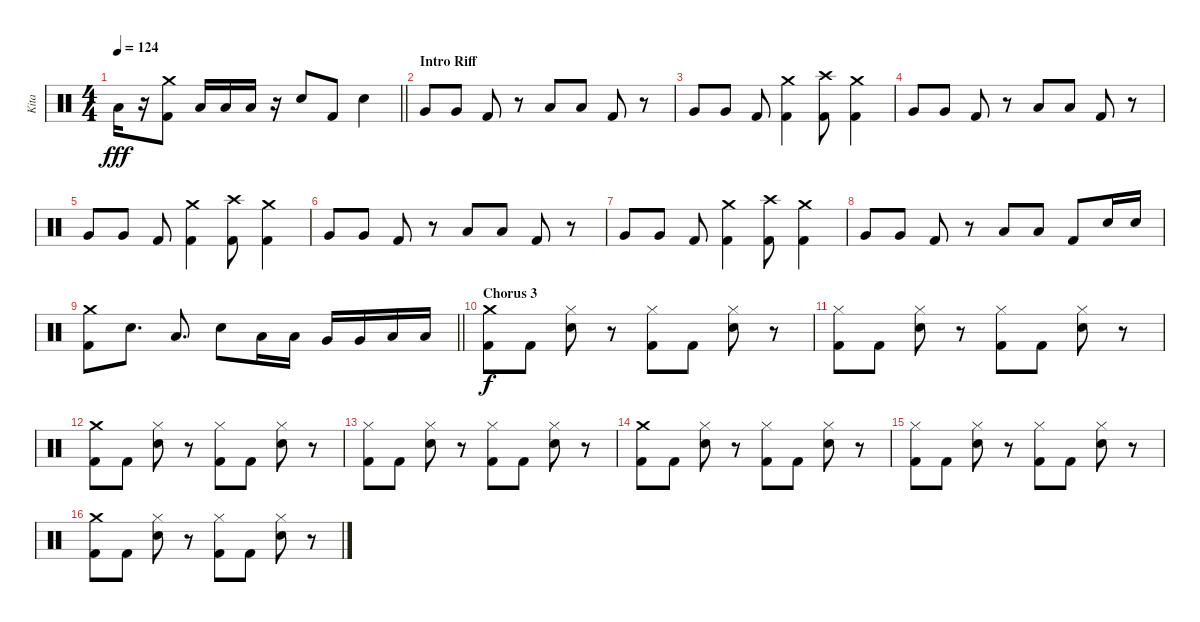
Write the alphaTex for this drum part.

\track ("Kita" "Kita") {instrument percussion}
\staff {score}
\articulation defaults
\ts (4 4)
\tempo 124
\clef neutral
\barLineRight lightlight
\ks c "Low Floor Tom (hit)".16{dy fff}
r.16 ("Crash medium (hit)" "Kick (hit) 2").8 "Low Floor Tom (hit)".16 "Low Floor Tom (hit)".16 "Low Floor Tom (hit)".16 r.16 "Snare (hit) 2".8 "Kick (hit) 2".8 "Snare (hit) 2".4 |
\section ("" "Intro Riff")
"Very Low Tom (hit)".8{volume 13} "Very Low Tom (hit)".8 "Kick (hit) 2".8 r.8 "Low Floor Tom (hit)".8 "Low Floor Tom (hit)".8 "Kick (hit) 2".8 r.8 |
"Very Low Tom (hit)".8 "Very Low Tom (hit)".8 "Kick (hit) 2".8 ("Crash medium (hit)" "Kick (hit) 2").4 ("Crash high (hit)" "Kick (hit) 2").8 ("Crash medium (hit)" "Kick (hit) 2").4 |
"Very Low Tom (hit)".8 "Very Low Tom (hit)".8 "Kick (hit) 2".8 r.8 "Low Floor Tom (hit)".8 "Low Floor Tom (hit)".8 "Kick (hit) 2".8 r.8 |
"Very Low Tom (hit)".8 "Very Low Tom (hit)".8 "Kick (hit) 2".8 ("Crash medium (hit)" "Kick (hit) 2").4 ("Crash high (hit)" "Kick (hit) 2").8 ("Crash medium (hit)" "Kick (hit) 2").4 |
"Very Low Tom (hit)".8 "Very Low Tom (hit)".8 "Kick (hit) 2".8 r.8 "Low Floor Tom (hit)".8 "Low Floor Tom (hit)".8 "Kick (hit) 2".8 r.8 |
"Very Low Tom (hit)".8 "Very Low Tom (hit)".8 "Kick (hit) 2".8 ("Crash medium (hit)" "Kick (hit) 2").4 ("Crash high (hit)" "Kick (hit) 2").8 ("Crash medium (hit)" "Kick (hit) 2").4 |
"Very Low Tom (hit)".8 "Very Low Tom (hit)".8 "Kick (hit) 2".8 r.8 "Low Floor Tom (hit)".8 "Low Floor Tom (hit)".8 "Kick (hit) 2".8 "Snare (hit) 2".16 "Snare (hit) 2".16 |
\barLineRight lightlight
("Crash medium (hit)" "Kick (hit) 2").8 "Snare (hit) 2".8{d} "Low Floor Tom (hit)".8{d} "Snare (hit) 2".8 "Low Tom (hit)".16 "Low Tom (hit)".16 "Very Low Tom (hit)".16 "Very Low Tom (hit)".16 "Low Floor Tom (hit)".16 "Low Floor Tom (hit)".16 |
\section ("" "Chorus 3")
("Crash medium (hit)" "Kick (hit) 2").8{dy f} "Kick (hit) 2".8 ("Hi-Hat (closed)" "Snare (hit) 2").8 r.8 ("Hi-Hat (closed)" "Kick (hit) 2").8 "Kick (hit) 2".8 ("Hi-Hat (closed)" "Snare (hit) 2").8 r.8 |
("Hi-Hat (closed)" "Kick (hit) 2").8 "Kick (hit) 2".8 ("Hi-Hat (closed)" "Snare (hit) 2").8 r.8 ("Hi-Hat (closed)" "Kick (hit) 2").8 "Kick (hit) 2".8 ("Hi-Hat (closed)" "Snare (hit) 2").8 r.8 |
("Crash medium (hit)" "Kick (hit) 2").8 "Kick (hit) 2".8 ("Hi-Hat (closed)" "Snare (hit) 2").8 r.8 ("Hi-Hat (closed)" "Kick (hit) 2").8 "Kick (hit) 2".8 ("Hi-Hat (closed)" "Snare (hit) 2").8 r.8 |
("Hi-Hat (closed)" "Kick (hit) 2").8 "Kick (hit) 2".8 ("Hi-Hat (closed)" "Snare (hit) 2").8 r.8 ("Hi-Hat (closed)" "Kick (hit) 2").8 "Kick (hit) 2".8 ("Hi-Hat (closed)" "Snare (hit) 2").8 r.8 |
("Crash medium (hit)" "Kick (hit) 2").8 "Kick (hit) 2".8 ("Hi-Hat (closed)" "Snare (hit) 2").8 r.8 ("Hi-Hat (closed)" "Kick (hit) 2").8 "Kick (hit) 2".8 ("Hi-Hat (closed)" "Snare (hit) 2").8 r.8 |
("Hi-Hat (closed)" "Kick (hit) 2").8 "Kick (hit) 2".8 ("Hi-Hat (closed)" "Snare (hit) 2").8 r.8 ("Hi-Hat (closed)" "Kick (hit) 2").8 "Kick (hit) 2".8 ("Hi-Hat (closed)" "Snare (hit) 2").8 r.8 |
("Crash medium (hit)" "Kick (hit) 2").8 "Kick (hit) 2".8 ("Hi-Hat (closed)" "Snare (hit) 2").8 r.8 ("Hi-Hat (closed)" "Kick (hit) 2").8 "Kick (hit) 2".8 ("Hi-Hat (closed)" "Snare (hit) 2").8 r.8
